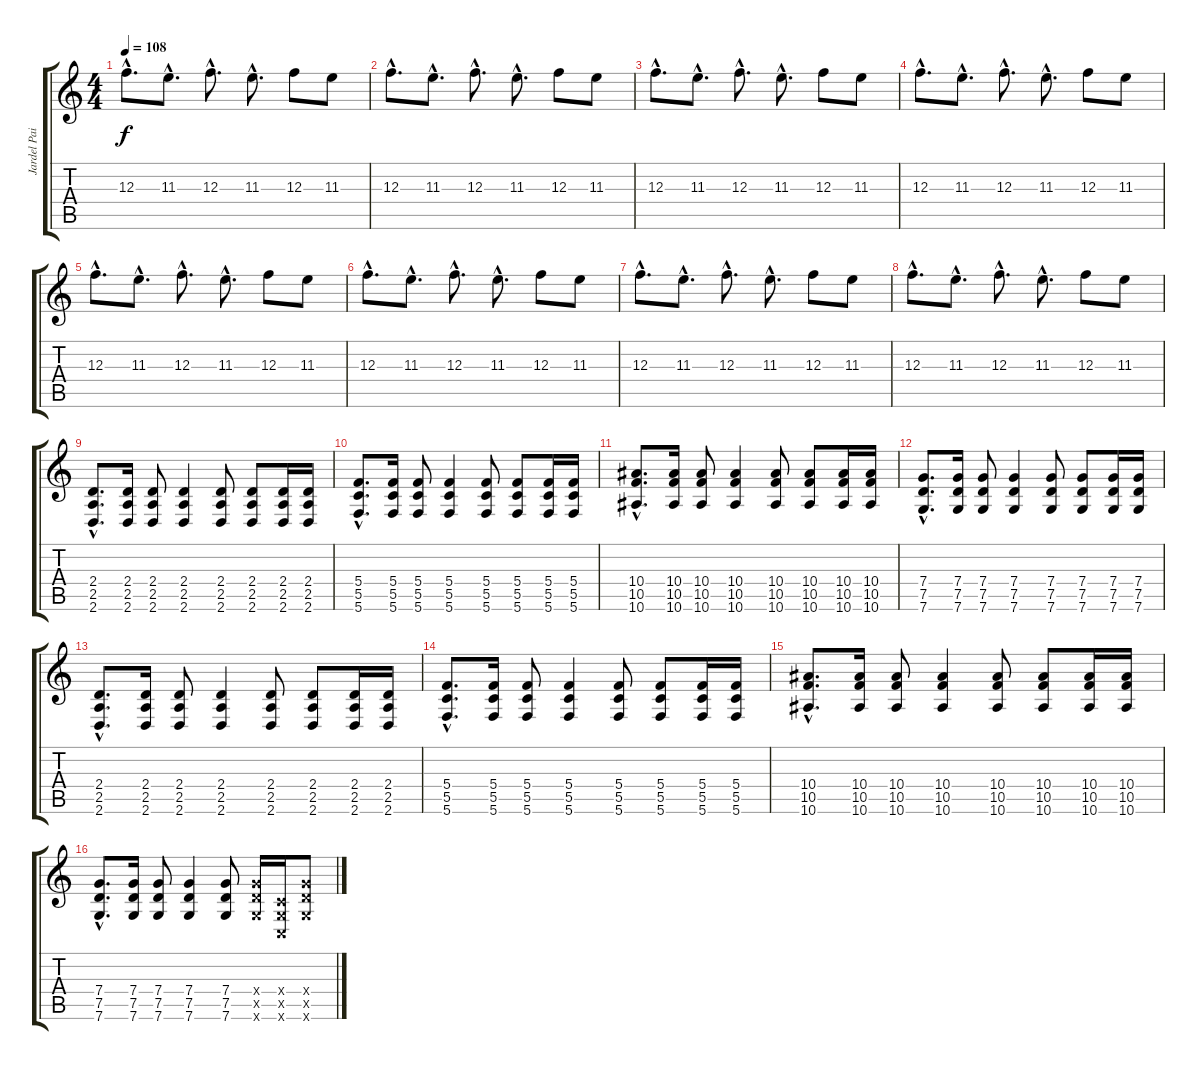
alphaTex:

\track ("Jardel Paisante [Guitar]" "Jardel Pai") {instrument distortionguitar}
\staff {score tabs}
\tuning (D4 A3 F3 C3 G2 C2) {hide}
\ts (4 4)
\tempo 108
\clef g2
\ks c
12.3{hac}.8{d dy f volume 8 instrument acousticguitarsteel} 11.3{hac}.8{d} 12.3{hac}.8{d} 11.3{hac}.8{d} 12.3.8 11.3.8 |
12.3{hac}.8{d volume 8 instrument acousticguitarsteel} 11.3{hac}.8{d} 12.3{hac}.8{d} 11.3{hac}.8{d} 12.3.8 11.3.8 |
12.3{hac}.8{d volume 8 instrument acousticguitarsteel} 11.3{hac}.8{d} 12.3{hac}.8{d} 11.3{hac}.8{d} 12.3.8 11.3.8 |
12.3{hac}.8{d volume 8 instrument acousticguitarsteel} 11.3{hac}.8{d} 12.3{hac}.8{d} 11.3{hac}.8{d} 12.3.8 11.3.8 |
12.3{hac}.8{d volume 8 instrument acousticguitarsteel} 11.3{hac}.8{d} 12.3{hac}.8{d} 11.3{hac}.8{d} 12.3.8 11.3.8 |
12.3{hac}.8{d volume 8 instrument acousticguitarsteel} 11.3{hac}.8{d} 12.3{hac}.8{d} 11.3{hac}.8{d} 12.3.8 11.3.8 |
12.3{hac}.8{d volume 8 instrument acousticguitarsteel} 11.3{hac}.8{d} 12.3{hac}.8{d} 11.3{hac}.8{d} 12.3.8 11.3.8 |
12.3{hac}.8{d volume 8 instrument acousticguitarsteel} 11.3{hac}.8{d} 12.3{hac}.8{d} 11.3{hac}.8{d} 12.3.8 11.3.8 |
(2.4{hac} 2.5{hac} 2.6{hac}).8{d volume 16 balance 8 instrument distortionguitar} (2.4 2.5 2.6).16 (2.4 2.5 2.6).8 (2.4 2.5 2.6).4 (2.4 2.5 2.6).8 (2.4 2.5 2.6).8 (2.4 2.5 2.6).16 (2.4 2.5 2.6).16 |
(5.4{hac} 5.5{hac} 5.6{hac}).8{d} (5.4 5.5 5.6).16 (5.4 5.5 5.6).8 (5.4 5.5 5.6).4 (5.4 5.5 5.6).8 (5.4 5.5 5.6).8 (5.4 5.5 5.6).16 (5.4 5.5 5.6).16 |
(10.4{hac} 10.5{hac} 10.6{hac}).8{d} (10.4 10.5 10.6).16 (10.4 10.5 10.6).8 (10.4 10.5 10.6).4 (10.4 10.5 10.6).8 (10.4 10.5 10.6).8 (10.4 10.5 10.6).16 (10.4 10.5 10.6).16 |
(7.4{hac} 7.5{hac} 7.6{hac}).8{d} (7.4 7.5 7.6).16 (7.4 7.5 7.6).8 (7.4 7.5 7.6).4 (7.4 7.5 7.6).8 (7.4 7.5 7.6).8 (7.4 7.5 7.6).16 (7.4 7.5 7.6).16 |
(2.4{hac} 2.5{hac} 2.6{hac}).8{d} (2.4 2.5 2.6).16 (2.4 2.5 2.6).8 (2.4 2.5 2.6).4 (2.4 2.5 2.6).8 (2.4 2.5 2.6).8 (2.4 2.5 2.6).16 (2.4 2.5 2.6).16 |
(5.4{hac} 5.5{hac} 5.6{hac}).8{d} (5.4 5.5 5.6).16 (5.4 5.5 5.6).8 (5.4 5.5 5.6).4 (5.4 5.5 5.6).8 (5.4 5.5 5.6).8 (5.4 5.5 5.6).16 (5.4 5.5 5.6).16 |
(10.4{hac} 10.5{hac} 10.6{hac}).8{d} (10.4 10.5 10.6).16 (10.4 10.5 10.6).8 (10.4 10.5 10.6).4 (10.4 10.5 10.6).8 (10.4 10.5 10.6).8 (10.4 10.5 10.6).16 (10.4 10.5 10.6).16 |
(7.4{hac} 7.5{hac} 7.6{hac}).8{d} (7.4 7.5 7.6).16 (7.4 7.5 7.6).8 (7.4 7.5 7.6).4 (7.4 7.5 7.6).8 (7.4{x} 7.5{x} 7.6{x}).16 (0.4{x} 0.5{x} 0.6{x}).16 (7.4{x} 7.5{x} 7.6{x}).8
